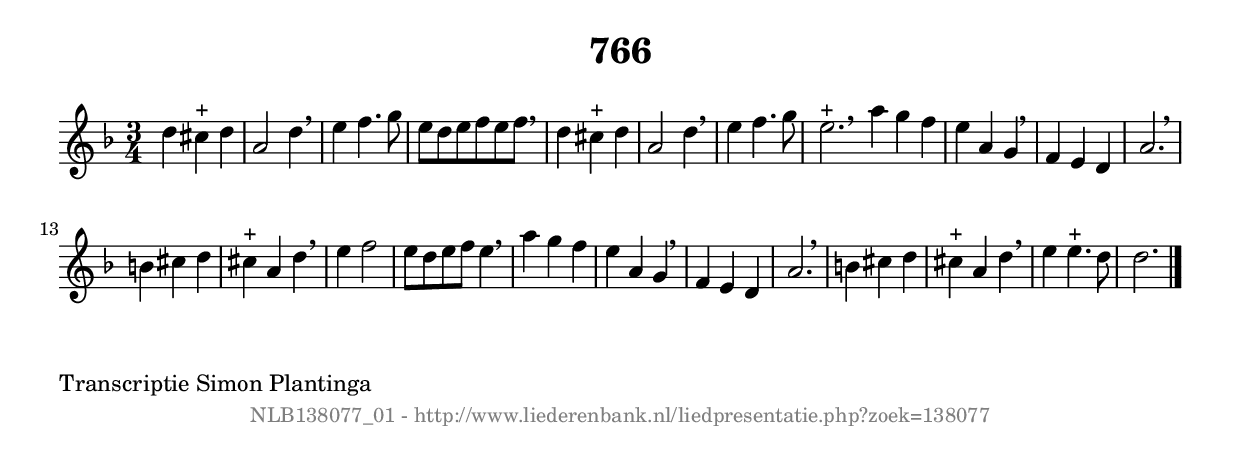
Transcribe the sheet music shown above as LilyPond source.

%
% produced by wce2krn 1.64 (7 June 2014)
%
\version"2.16"
#(append! paper-alist '(("long" . (cons (* 210 mm) (* 2000 mm)))))
#(set-default-paper-size "long")
sb = {\breathe}
mBreak = {\breathe }
bBreak = {\breathe }
x = {\once\override NoteHead #'style = #'cross }
gl=\glissando
itime={\override Staff.TimeSignature #'stencil = ##f }
ficta = {\once\set suggestAccidentals = ##t}
fine = {\once\override Score.RehearsalMark #'self-alignment-X = #1 \mark \markup {\italic{Fine}}}
dc = {\once\override Score.RehearsalMark #'self-alignment-X = #1 \mark \markup {\italic{D.C.}}}
dcf = {\once\override Score.RehearsalMark #'self-alignment-X = #1 \mark \markup {\italic{D.C. al Fine}}}
dcc = {\once\override Score.RehearsalMark #'self-alignment-X = #1 \mark \markup {\italic{D.C. al Coda}}}
ds = {\once\override Score.RehearsalMark #'self-alignment-X = #1 \mark \markup {\italic{D.S.}}}
dsf = {\once\override Score.RehearsalMark #'self-alignment-X = #1 \mark \markup {\italic{D.S. al Fine}}}
dsc = {\once\override Score.RehearsalMark #'self-alignment-X = #1 \mark \markup {\italic{D.S. al Coda}}}
pv = {\set Score.repeatCommands = #'((volta "1"))}
sv = {\set Score.repeatCommands = #'((volta "2"))}
tv = {\set Score.repeatCommands = #'((volta "3"))}
qv = {\set Score.repeatCommands = #'((volta "4"))}
xv = {\set Score.repeatCommands = #'((volta #f))}
\header{ tagline = ""
title = "766"
}
\score {{
\key d \minor
\relative g'
{
\set melismaBusyProperties = #'()
\time 3/4
\tempo 4=120
\override Score.MetronomeMark #'transparent = ##t
\override Score.RehearsalMark #'break-visibility = #(vector #t #t #f)
d'4 cis4^"+" d4 | a2 d4 \sb | e4 f4. g8 | e8 d8 e8 f8 e8 f8 \sb | d4 cis4^"+" d4 | a2 d4 \sb | e4 f4. g8 | e2.^"+" \bar ":|:" \bBreak
a4 g4 f4 | e4 a,4 g4 \sb | f4 e4 d4 | a'2. \sb | b4 cis4 d4 | cis4^"+" a4 d4 \sb | e4 f2 | e8 d8 e8 f8 e4 | \mBreak \bar "|"
a4 g4 f4 | e4 a,4 g4 \sb | f4 e4 d4 | a'2. \sb | b4 cis4 d4 | cis4^"+" a4 d4 \sb | e4 e4.^"+" d8 | d2. \bar "|."
 }}
 \midi { }
 \layout {
            indent = 0.0\cm
}
}
\markup { \wordwrap-string #" 
Transcriptie Simon Plantinga
"}
\markup { \vspace #0 } \markup { \with-color #grey \fill-line { \center-column { \smaller "NLB138077_01 - http://www.liederenbank.nl/liedpresentatie.php?zoek=138077" } } }
